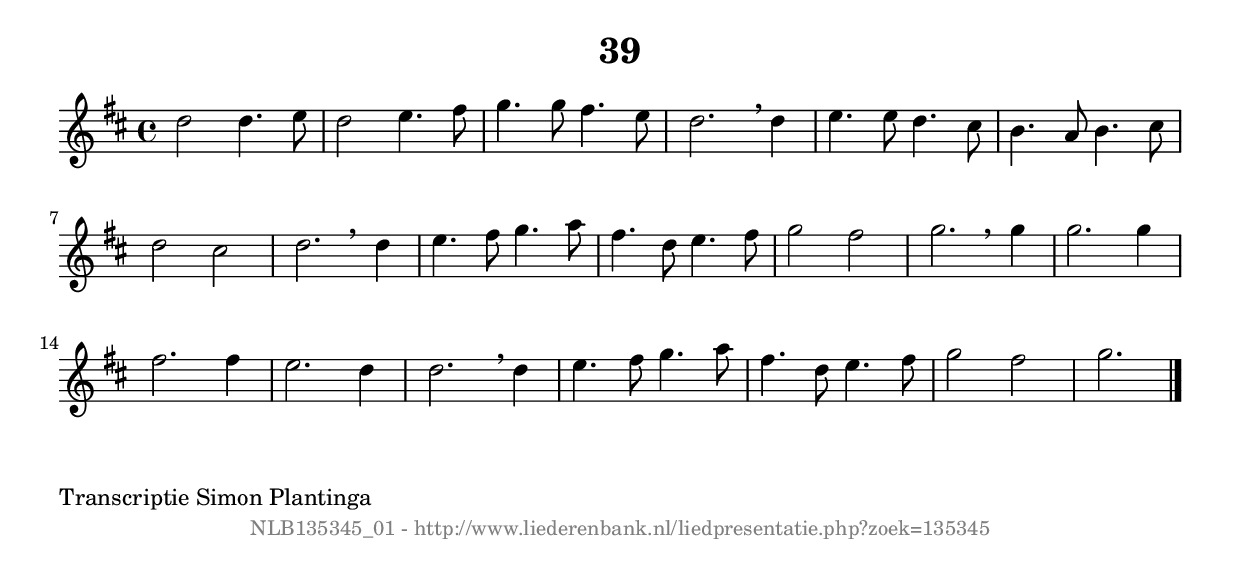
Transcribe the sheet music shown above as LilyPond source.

%
% produced by wce2krn 1.64 (7 June 2014)
%
\version"2.16"
#(append! paper-alist '(("long" . (cons (* 210 mm) (* 2000 mm)))))
#(set-default-paper-size "long")
sb = {\breathe}
mBreak = {\breathe }
bBreak = {\breathe }
x = {\once\override NoteHead #'style = #'cross }
gl=\glissando
itime={\override Staff.TimeSignature #'stencil = ##f }
ficta = {\once\set suggestAccidentals = ##t}
fine = {\once\override Score.RehearsalMark #'self-alignment-X = #1 \mark \markup {\italic{Fine}}}
dc = {\once\override Score.RehearsalMark #'self-alignment-X = #1 \mark \markup {\italic{D.C.}}}
dcf = {\once\override Score.RehearsalMark #'self-alignment-X = #1 \mark \markup {\italic{D.C. al Fine}}}
dcc = {\once\override Score.RehearsalMark #'self-alignment-X = #1 \mark \markup {\italic{D.C. al Coda}}}
ds = {\once\override Score.RehearsalMark #'self-alignment-X = #1 \mark \markup {\italic{D.S.}}}
dsf = {\once\override Score.RehearsalMark #'self-alignment-X = #1 \mark \markup {\italic{D.S. al Fine}}}
dsc = {\once\override Score.RehearsalMark #'self-alignment-X = #1 \mark \markup {\italic{D.S. al Coda}}}
pv = {\set Score.repeatCommands = #'((volta "1"))}
sv = {\set Score.repeatCommands = #'((volta "2"))}
tv = {\set Score.repeatCommands = #'((volta "3"))}
qv = {\set Score.repeatCommands = #'((volta "4"))}
xv = {\set Score.repeatCommands = #'((volta #f))}
\header{ tagline = ""
title = "39"
}
\score {{
\key g \lydian
\relative g'
{
\set melismaBusyProperties = #'()
\time 4/4
\tempo 4=120
\override Score.MetronomeMark #'transparent = ##t
\override Score.RehearsalMark #'break-visibility = #(vector #t #t #f)
d'2 d4. e8 | d2 e4. fis8 | g4. g8 fis4. e8 | d2. \sb d4 | e4. e8 d4. cis8 | b4. a8 b4. cis8 | d2 cis2 | d2. \bar ":|:" \bBreak
d4 | e4. fis8 g4. a8 | fis4. d8 e4. fis8 | g2 fis2 | g2. \bar ":|:" \bBreak
g4 | g2. g4 | fis2. fis4 | e2. d4 | d2. \sb d4 | e4. fis8 g4. a8 | fis4. d8 e4. fis8 | g2 fis2 | g2. \bar "|."
 }}
 \midi { }
 \layout {
            indent = 0.0\cm
}
}
\markup { \wordwrap-string #" 
Transcriptie Simon Plantinga
"}
\markup { \vspace #0 } \markup { \with-color #grey \fill-line { \center-column { \smaller "NLB135345_01 - http://www.liederenbank.nl/liedpresentatie.php?zoek=135345" } } }
